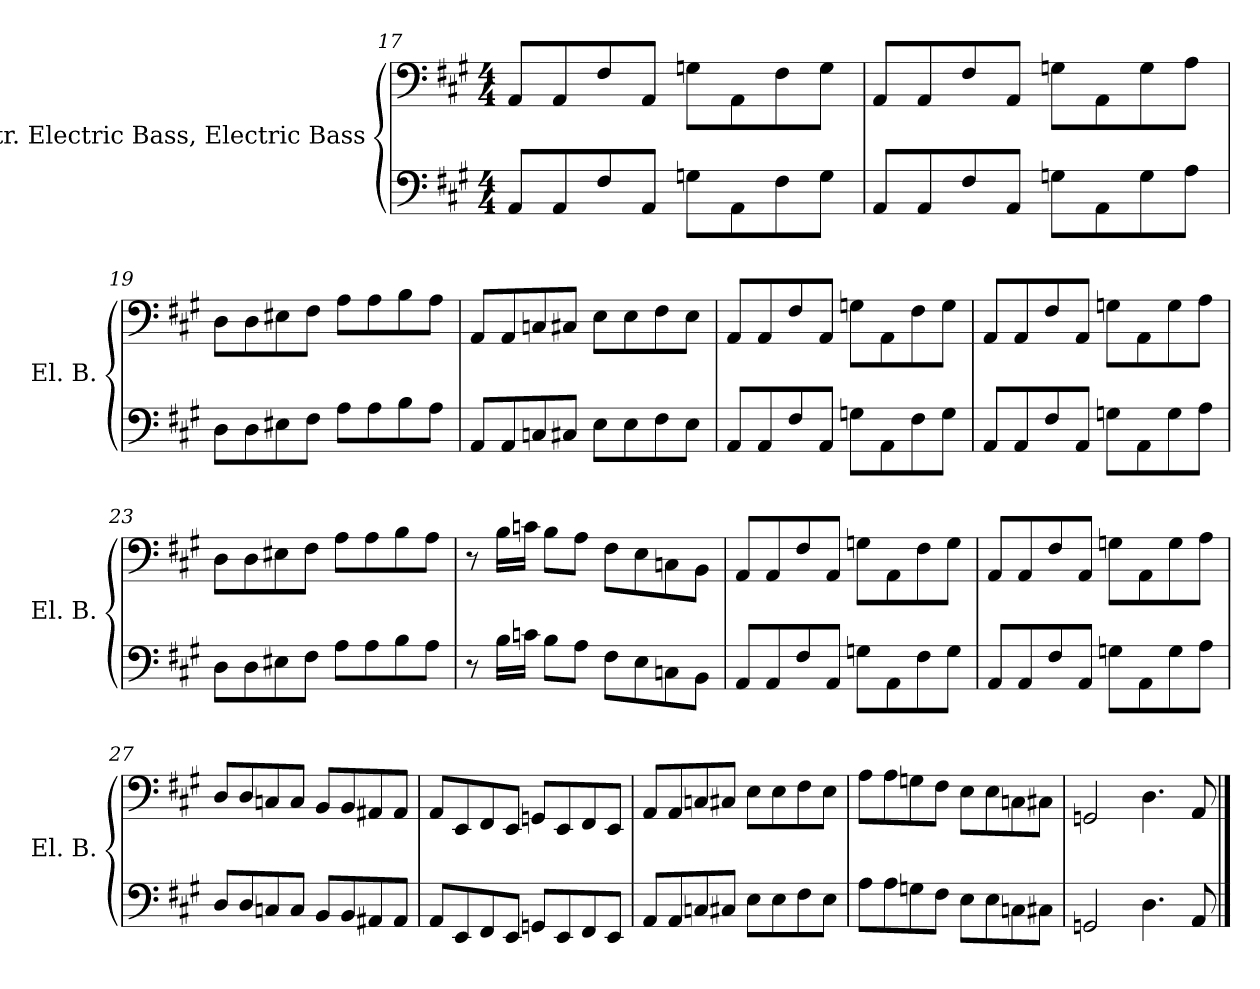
**kern	**kern
*part2	*part1
*staff2	*staff1
*I"5-str. Electric Bass, Electric Bass	*I"5-str. Electric Bass, Electric Bass
*I'El. B.	*I'El. B.
*clefF4	*clefF4
*ITrd7c12	*ITrd7c12
*k[f#c#g#]	*k[f#c#g#]
*M4/4	*M4/4
=17	=17
8AAA/L	8AAA/L
8AAA/	8AAA/
8FF#/	8FF#/
8AAA/J	8AAA/J
8GGn\L	8GGn\L
8AAA\	8AAA\
8FF#\	8FF#\
8GG\J	8GG\J
=18	=18
8AAA/L	8AAA/L
8AAA/	8AAA/
8FF#/	8FF#/
8AAA/J	8AAA/J
8GGn\L	8GGn\L
8AAA\	8AAA\
8GG\	8GG\
8AA\J	8AA\J
=19	=19
8DD\L	8DD\L
8DD\	8DD\
8EE#X\	8EE#X\
8FF#\J	8FF#\J
8AA\L	8AA\L
8AA\	8AA\
8BB\	8BB\
8AA\J	8AA\J
!!LO:LB:g=z
=20	=20
8AAA/L	8AAA/L
8AAA/	8AAA/
8CCn/	8CCn/
8CC#X/J	8CC#X/J
8EE\L	8EE\L
8EE\	8EE\
8FF#\	8FF#\
8EE\J	8EE\J
=21	=21
8AAA/L	8AAA/L
8AAA/	8AAA/
8FF#/	8FF#/
8AAA/J	8AAA/J
8GGn\L	8GGn\L
8AAA\	8AAA\
8FF#\	8FF#\
8GG\J	8GG\J
=22	=22
8AAA/L	8AAA/L
8AAA/	8AAA/
8FF#/	8FF#/
8AAA/J	8AAA/J
8GGn\L	8GGn\L
8AAA\	8AAA\
8GG\	8GG\
8AA\J	8AA\J
=23	=23
8DD\L	8DD\L
8DD\	8DD\
8EE#X\	8EE#X\
8FF#\J	8FF#\J
8AA\L	8AA\L
8AA\	8AA\
8BB\	8BB\
8AA\J	8AA\J
!!LO:PB:g=z
=24	=24
8r	8r
16BB\LL	16BB\LL
16Cn\JJ	16Cn\JJ
8BB\L	8BB\L
8AA\J	8AA\J
8FF#\L	8FF#\L
8EE\	8EE\
8CCn\	8CCn\
8BBB\J	8BBB\J
=25	=25
8AAA/L	8AAA/L
8AAA/	8AAA/
8FF#/	8FF#/
8AAA/J	8AAA/J
8GGn\L	8GGn\L
8AAA\	8AAA\
8FF#\	8FF#\
8GG\J	8GG\J
=26	=26
8AAA/L	8AAA/L
8AAA/	8AAA/
8FF#/	8FF#/
8AAA/J	8AAA/J
8GGn\L	8GGn\L
8AAA\	8AAA\
8GG\	8GG\
8AA\J	8AA\J
!!LO:LB:g=z
=27	=27
8DD/L	8DD/L
8DD/	8DD/
8CCn/	8CCn/
8CC/J	8CC/J
8BBB/L	8BBB/L
8BBB/	8BBB/
8AAA#X/	8AAA#X/
8AAA#/J	8AAA#/J
=28	=28
8AAA/L	8AAA/L
8EEE/	8EEE/
8FFF#/	8FFF#/
8EEE/J	8EEE/J
8GGGn/L	8GGGn/L
8EEE/	8EEE/
8FFF#/	8FFF#/
8EEE/J	8EEE/J
=29	=29
8AAA/L	8AAA/L
8AAA/	8AAA/
8CCn/	8CCn/
8CC#X/J	8CC#X/J
8EE\L	8EE\L
8EE\	8EE\
8FF#\	8FF#\
8EE\J	8EE\J
=30	=30
8AA\L	8AA\L
8AA\	8AA\
8GGn\	8GGn\
8FF#\J	8FF#\J
8EE\L	8EE\L
8EE\	8EE\
8CCn\	8CCn\
8CC#X\J	8CC#X\J
!!LO:LB:g=z
=31	=31
2GGGn/	2GGGn/
4.DD\	4.DD\
8AAA/	8AAA/
==	==
*-	*-
